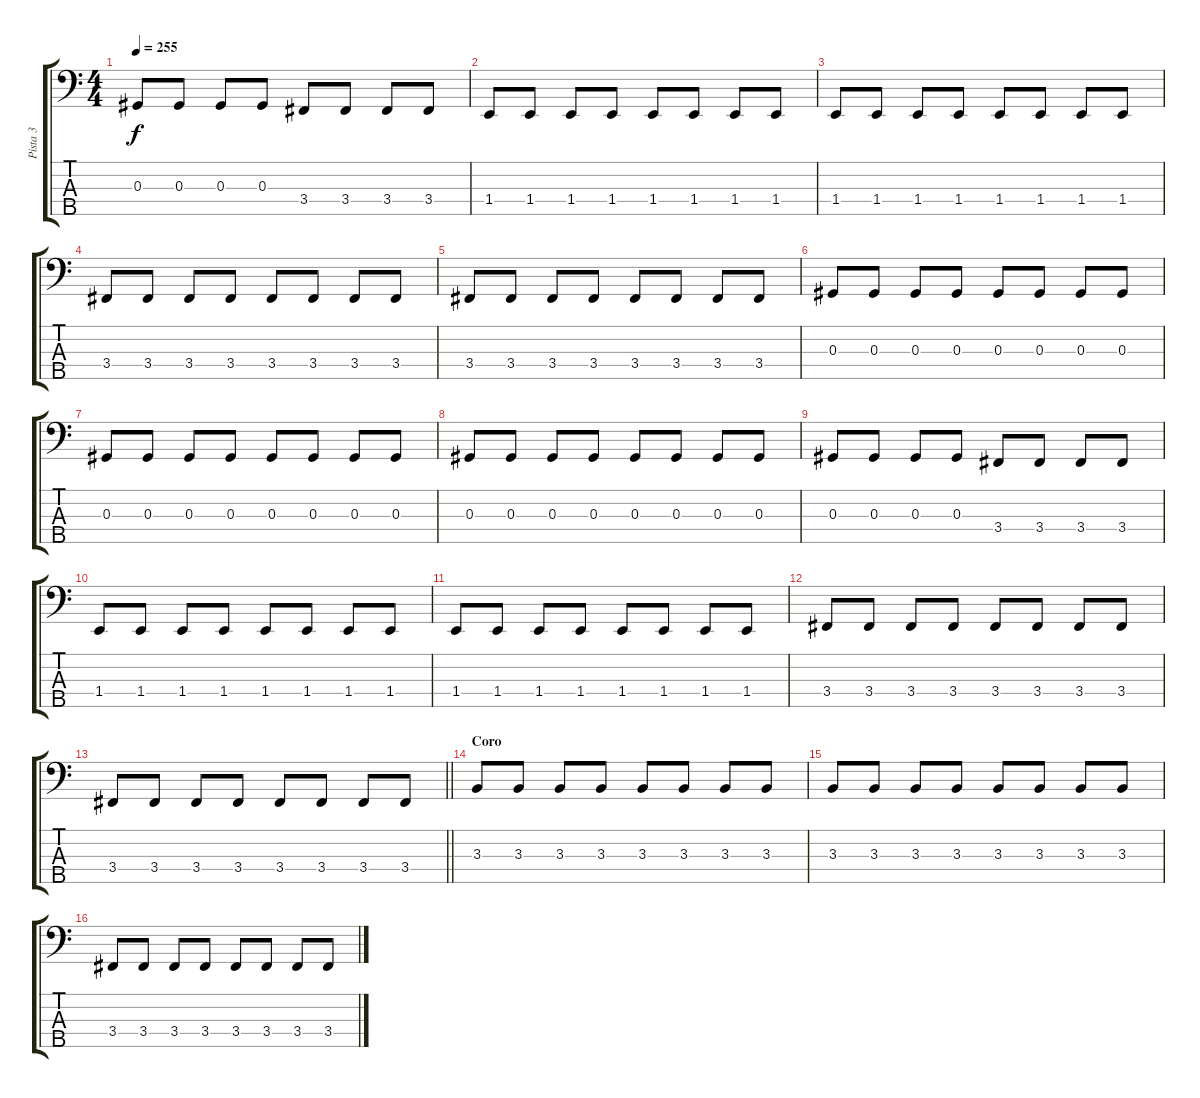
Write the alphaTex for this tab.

\track ("Pista 3" "Pista 3") {instrument electricbassfinger}
\staff {score tabs}
\tuning (Gb2 Db2 Ab1 Eb1 Bb0) {hide}
\ts (4 4)
\tempo 255
\clef f4
\ks c
0.3.8{dy f} 0.3.8 0.3.8 0.3.8 3.4.8 3.4.8 3.4.8 3.4.8 |
1.4.8 1.4.8 1.4.8 1.4.8 1.4.8 1.4.8 1.4.8 1.4.8 |
1.4.8 1.4.8 1.4.8 1.4.8 1.4.8 1.4.8 1.4.8 1.4.8 |
3.4.8 3.4.8 3.4.8 3.4.8 3.4.8 3.4.8 3.4.8 3.4.8 |
3.4.8 3.4.8 3.4.8 3.4.8 3.4.8 3.4.8 3.4.8 3.4.8 |
0.3.8 0.3.8 0.3.8 0.3.8 0.3.8 0.3.8 0.3.8 0.3.8 |
0.3.8 0.3.8 0.3.8 0.3.8 0.3.8 0.3.8 0.3.8 0.3.8 |
0.3.8 0.3.8 0.3.8 0.3.8 0.3.8 0.3.8 0.3.8 0.3.8 |
0.3.8 0.3.8 0.3.8 0.3.8 3.4.8 3.4.8 3.4.8 3.4.8 |
1.4.8 1.4.8 1.4.8 1.4.8 1.4.8 1.4.8 1.4.8 1.4.8 |
1.4.8 1.4.8 1.4.8 1.4.8 1.4.8 1.4.8 1.4.8 1.4.8 |
3.4.8 3.4.8 3.4.8 3.4.8 3.4.8 3.4.8 3.4.8 3.4.8 |
\barLineRight lightlight
3.4.8 3.4.8 3.4.8 3.4.8 3.4.8 3.4.8 3.4.8 3.4.8 |
\section ("" "Coro")
3.3.8 3.3.8 3.3.8 3.3.8 3.3.8 3.3.8 3.3.8 3.3.8 |
3.3.8 3.3.8 3.3.8 3.3.8 3.3.8 3.3.8 3.3.8 3.3.8 |
3.4.8 3.4.8 3.4.8 3.4.8 3.4.8 3.4.8 3.4.8 3.4.8
